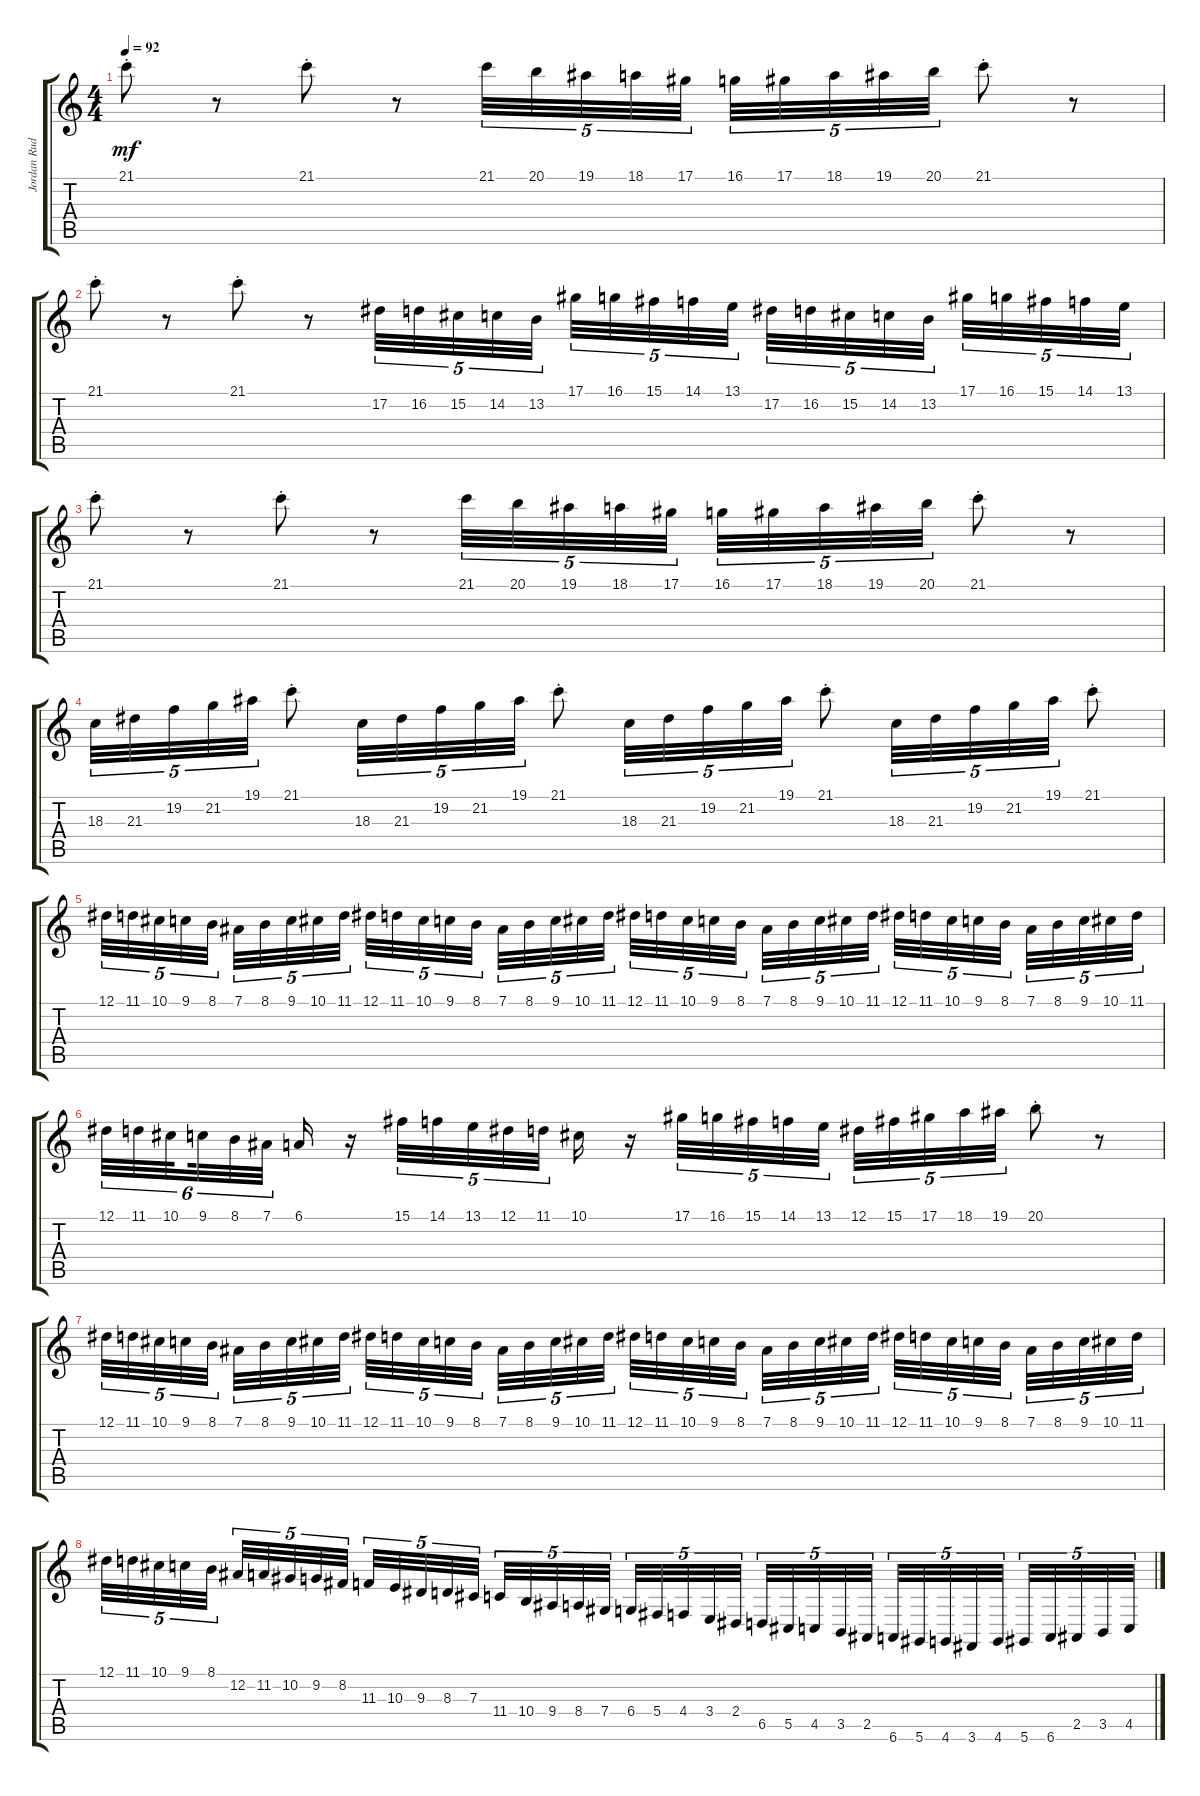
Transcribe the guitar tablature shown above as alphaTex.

\track ("Jordan Rudess Keyboards1" "Jordan Rud") {instrument lead2sawtooth}
\staff {score tabs}
\tuning (Eb4 Bb3 Gb3 Db3 Ab2 Eb2) {hide}
\ts (4 4)
\tempo 92
\clef g2
\ks c
21.1{st}.8{dy mf instrument lead1square} r.8 21.1{st}.8 r.8 21.1.32{tu (5 4)} 20.1.32{tu (5 4)} 19.1.32{tu (5 4)} 18.1.32{tu (5 4)} 17.1.32{tu (5 4) beam splitsecondary} 16.1.32{tu (5 4)} 17.1.32{tu (5 4)} 18.1.32{tu (5 4)} 19.1.32{tu (5 4)} 20.1.32{tu (5 4)} 21.1{st}.8 r.8 |
21.1{st}.8 r.8 21.1{st}.8 r.8 17.2.32{tu (5 4)} 16.2.32{tu (5 4)} 15.2.32{tu (5 4)} 14.2.32{tu (5 4)} 13.2.32{tu (5 4) beam splitsecondary} 17.1.32{tu (5 4)} 16.1.32{tu (5 4)} 15.1.32{tu (5 4)} 14.1.32{tu (5 4)} 13.1.32{tu (5 4)} 17.2.32{tu (5 4)} 16.2.32{tu (5 4)} 15.2.32{tu (5 4)} 14.2.32{tu (5 4)} 13.2.32{tu (5 4) beam splitsecondary} 17.1.32{tu (5 4)} 16.1.32{tu (5 4)} 15.1.32{tu (5 4)} 14.1.32{tu (5 4)} 13.1.32{tu (5 4)} |
21.1{st}.8 r.8 21.1{st}.8 r.8 21.1.32{tu (5 4)} 20.1.32{tu (5 4)} 19.1.32{tu (5 4)} 18.1.32{tu (5 4)} 17.1.32{tu (5 4) beam splitsecondary} 16.1.32{tu (5 4)} 17.1.32{tu (5 4)} 18.1.32{tu (5 4)} 19.1.32{tu (5 4)} 20.1.32{tu (5 4)} 21.1{st}.8 r.8 |
18.3.32{tu (5 4)} 21.3.32{tu (5 4)} 19.2.32{tu (5 4)} 21.2.32{tu (5 4)} 19.1.32{tu (5 4)} 21.1{st}.8 18.3.32{tu (5 4)} 21.3.32{tu (5 4)} 19.2.32{tu (5 4)} 21.2.32{tu (5 4)} 19.1.32{tu (5 4)} 21.1{st}.8 18.3.32{tu (5 4)} 21.3.32{tu (5 4)} 19.2.32{tu (5 4)} 21.2.32{tu (5 4)} 19.1.32{tu (5 4)} 21.1{st}.8 18.3.32{tu (5 4)} 21.3.32{tu (5 4)} 19.2.32{tu (5 4)} 21.2.32{tu (5 4)} 19.1.32{tu (5 4)} 21.1{st}.8 |
12.1.32{tu (5 4)} 11.1.32{tu (5 4)} 10.1.32{tu (5 4)} 9.1.32{tu (5 4)} 8.1.32{tu (5 4) beam splitsecondary} 7.1.32{tu (5 4)} 8.1.32{tu (5 4)} 9.1.32{tu (5 4)} 10.1.32{tu (5 4)} 11.1.32{tu (5 4)} 12.1.32{tu (5 4)} 11.1.32{tu (5 4)} 10.1.32{tu (5 4)} 9.1.32{tu (5 4)} 8.1.32{tu (5 4) beam splitsecondary} 7.1.32{tu (5 4)} 8.1.32{tu (5 4)} 9.1.32{tu (5 4)} 10.1.32{tu (5 4)} 11.1.32{tu (5 4)} 12.1.32{tu (5 4)} 11.1.32{tu (5 4)} 10.1.32{tu (5 4)} 9.1.32{tu (5 4)} 8.1.32{tu (5 4) beam splitsecondary} 7.1.32{tu (5 4)} 8.1.32{tu (5 4)} 9.1.32{tu (5 4)} 10.1.32{tu (5 4)} 11.1.32{tu (5 4)} 12.1.32{tu (5 4)} 11.1.32{tu (5 4)} 10.1.32{tu (5 4)} 9.1.32{tu (5 4)} 8.1.32{tu (5 4) beam splitsecondary} 7.1.32{tu (5 4)} 8.1.32{tu (5 4)} 9.1.32{tu (5 4)} 10.1.32{tu (5 4)} 11.1.32{tu (5 4)} |
12.1.32{tu (6 4)} 11.1.32{tu (6 4)} 10.1.32{tu (6 4) beam splitsecondary} 9.1.32{tu (6 4)} 8.1.32{tu (6 4)} 7.1.32{tu (6 4) beam splitsecondary} 6.1.16 r.16 15.1.32{tu (5 4)} 14.1.32{tu (5 4)} 13.1.32{tu (5 4)} 12.1.32{tu (5 4)} 11.1.32{tu (5 4) beam splitsecondary} 10.1.16 r.16 17.1.32{tu (5 4)} 16.1.32{tu (5 4)} 15.1.32{tu (5 4)} 14.1.32{tu (5 4)} 13.1.32{tu (5 4) beam splitsecondary} 12.1.32{tu (5 4)} 15.1.32{tu (5 4)} 17.1.32{tu (5 4)} 18.1.32{tu (5 4)} 19.1.32{tu (5 4)} 20.1{st}.8 r.8 |
12.1.32{tu (5 4)} 11.1.32{tu (5 4)} 10.1.32{tu (5 4)} 9.1.32{tu (5 4)} 8.1.32{tu (5 4) beam splitsecondary} 7.1.32{tu (5 4)} 8.1.32{tu (5 4)} 9.1.32{tu (5 4)} 10.1.32{tu (5 4)} 11.1.32{tu (5 4)} 12.1.32{tu (5 4)} 11.1.32{tu (5 4)} 10.1.32{tu (5 4)} 9.1.32{tu (5 4)} 8.1.32{tu (5 4) beam splitsecondary} 7.1.32{tu (5 4)} 8.1.32{tu (5 4)} 9.1.32{tu (5 4)} 10.1.32{tu (5 4)} 11.1.32{tu (5 4)} 12.1.32{tu (5 4)} 11.1.32{tu (5 4)} 10.1.32{tu (5 4)} 9.1.32{tu (5 4)} 8.1.32{tu (5 4) beam splitsecondary} 7.1.32{tu (5 4)} 8.1.32{tu (5 4)} 9.1.32{tu (5 4)} 10.1.32{tu (5 4)} 11.1.32{tu (5 4)} 12.1.32{tu (5 4)} 11.1.32{tu (5 4)} 10.1.32{tu (5 4)} 9.1.32{tu (5 4)} 8.1.32{tu (5 4) beam splitsecondary} 7.1.32{tu (5 4)} 8.1.32{tu (5 4)} 9.1.32{tu (5 4)} 10.1.32{tu (5 4)} 11.1.32{tu (5 4)} |
12.1.32{tu (5 4)} 11.1.32{tu (5 4)} 10.1.32{tu (5 4)} 9.1.32{tu (5 4)} 8.1.32{tu (5 4) beam splitsecondary} 12.2.32{tu (5 4)} 11.2.32{tu (5 4)} 10.2.32{tu (5 4)} 9.2.32{tu (5 4)} 8.2.32{tu (5 4)} 11.3.32{tu (5 4)} 10.3.32{tu (5 4)} 9.3.32{tu (5 4)} 8.3.32{tu (5 4)} 7.3.32{tu (5 4) beam splitsecondary} 11.4.32{tu (5 4)} 10.4.32{tu (5 4)} 9.4.32{tu (5 4)} 8.4.32{tu (5 4)} 7.4.32{tu (5 4)} 6.4.32{tu (5 4)} 5.4.32{tu (5 4)} 4.4.32{tu (5 4)} 3.4.32{tu (5 4)} 2.4.32{tu (5 4) beam splitsecondary} 6.5.32{tu (5 4)} 5.5.32{tu (5 4)} 4.5.32{tu (5 4)} 3.5.32{tu (5 4)} 2.5.32{tu (5 4)} 6.6.32{tu (5 4)} 5.6.32{tu (5 4)} 4.6.32{tu (5 4)} 3.6.32{tu (5 4)} 4.6.32{tu (5 4) beam splitsecondary} 5.6.32{tu (5 4)} 6.6.32{tu (5 4)} 2.5.32{tu (5 4)} 3.5.32{tu (5 4)} 4.5.32{tu (5 4)}
